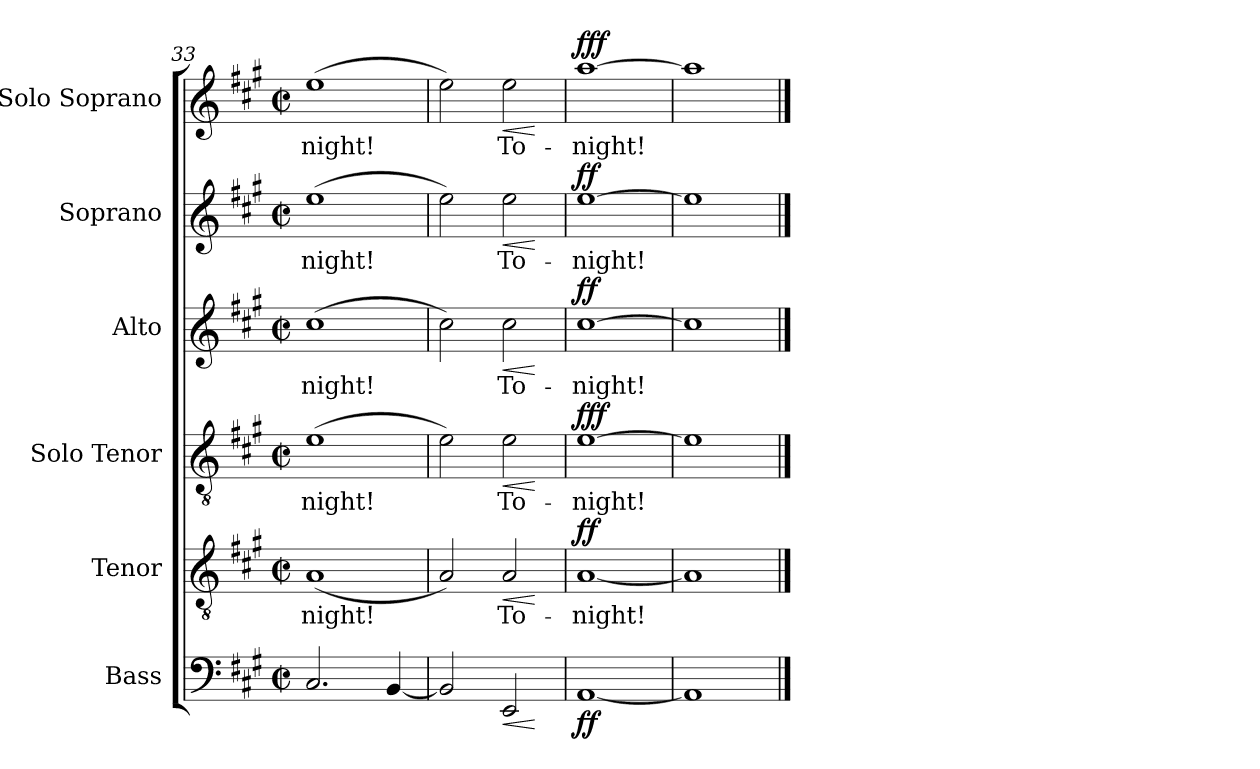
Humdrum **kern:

**kern	**dynam	**kern	**text	**dynam	**kern	**text	**dynam	**kern	**text	**dynam	**kern	**text	**dynam	**kern	**text	**dynam
*part6	*part6	*part5	*part5	*part5	*part4	*part4	*part4	*part3	*part3	*part3	*part2	*part2	*part2	*part1	*part1	*part1
*staff6	*staff6	*staff5	*staff5	*staff5	*staff4	*staff4	*staff4	*staff3	*staff3	*staff3	*staff2	*staff2	*staff2	*staff1	*staff1	*staff1
*I"Bass	*	*I"Tenor	*	*	*I"Solo Tenor	*	*	*I"Alto	*	*	*I"Soprano	*	*	*I"Solo Soprano	*	*
*I'B.	*	*I'T.	*	*	*I'Solo T.	*	*	*I'A.	*	*	*I'S.	*	*	*I'Solo S.	*	*
*clefF4	*	*clefGv2	*	*	*clefGv2	*	*	*clefG2	*	*	*clefG2	*	*	*clefG2	*	*
*k[f#c#g#]	*	*k[f#c#g#]	*	*	*k[f#c#g#]	*	*	*k[f#c#g#]	*	*	*k[f#c#g#]	*	*	*k[f#c#g#]	*	*
*M2/2	*	*M2/2	*	*	*M2/2	*	*	*M2/2	*	*	*M2/2	*	*	*M2/2	*	*
*met(c|)	*	*met(c|)	*	*	*met(c|)	*	*	*met(c|)	*	*	*met(c|)	*	*	*met(c|)	*	*
=33	=33	=33	=33	=33	=33	=33	=33	=33	=33	=33	=33	=33	=33	=33	=33	=33
!	!	!	!LO:LY:b	!	!	!LO:LY:b	!	!	!LO:LY:b	!	!	!LO:LY:b	!	!	!LO:LY:b	!
2.C#/	.	(<1A	night!	.	(>1e	night!	.	(>1cc#	night!	.	(>1ee	night!	.	(>1ee	night!	.
[4BB/	.	.	.	.	.	.	.	.	.	.	.	.	.	.	.	.
=34	=34	=34	=34	=34	=34	=34	=34	=34	=34	=34	=34	=34	=34	=34	=34	=34
2BB/]	.	2A/)	.	.	2e\)	.	.	2cc#\)	.	.	2ee\)	.	.	2ee\)	.	.
!	!LO:HP:b	!	!LO:LY:b	!LO:HP:b	!	!LO:LY:b	!LO:HP:b	!	!LO:LY:b	!LO:HP:b	!	!LO:LY:b	!LO:HP:b	!	!LO:LY:b	!LO:HP:b
2EE/	<	2A/	To-	<	2e\	To-	<	2cc#\	To-	<	2ee\	To-	<	2ee\	To-	<
.	[	.	.	[	.	.	[	.	.	[	.	.	[	.	.	[
=35	=35	=35	=35	=35	=35	=35	=35	=35	=35	=35	=35	=35	=35	=35	=35	=35
!	!LO:DY:b	!	!LO:LY:b	!LO:DY:b	!	!LO:LY:b	!LO:DY:b	!	!LO:LY:b	!LO:DY:b	!	!LO:LY:b	!LO:DY:b	!	!LO:LY:b	!LO:DY:b
[1AA	ff	[1A	-night!	ff	[1e	-night!	fff	[1cc#	-night!	ff	[1ee	-night!	ff	[1aa	-night!	fff
=36	=36	=36	=36	=36	=36	=36	=36	=36	=36	=36	=36	=36	=36	=36	=36	=36
1AA]	.	1A]	.	.	1e]	.	.	1cc#]	.	.	1ee]	.	.	1aa]	.	.
==	==	==	==	==	==	==	==	==	==	==	==	==	==	==	==	==
*-	*-	*-	*-	*-	*-	*-	*-	*-	*-	*-	*-	*-	*-	*-	*-	*-
